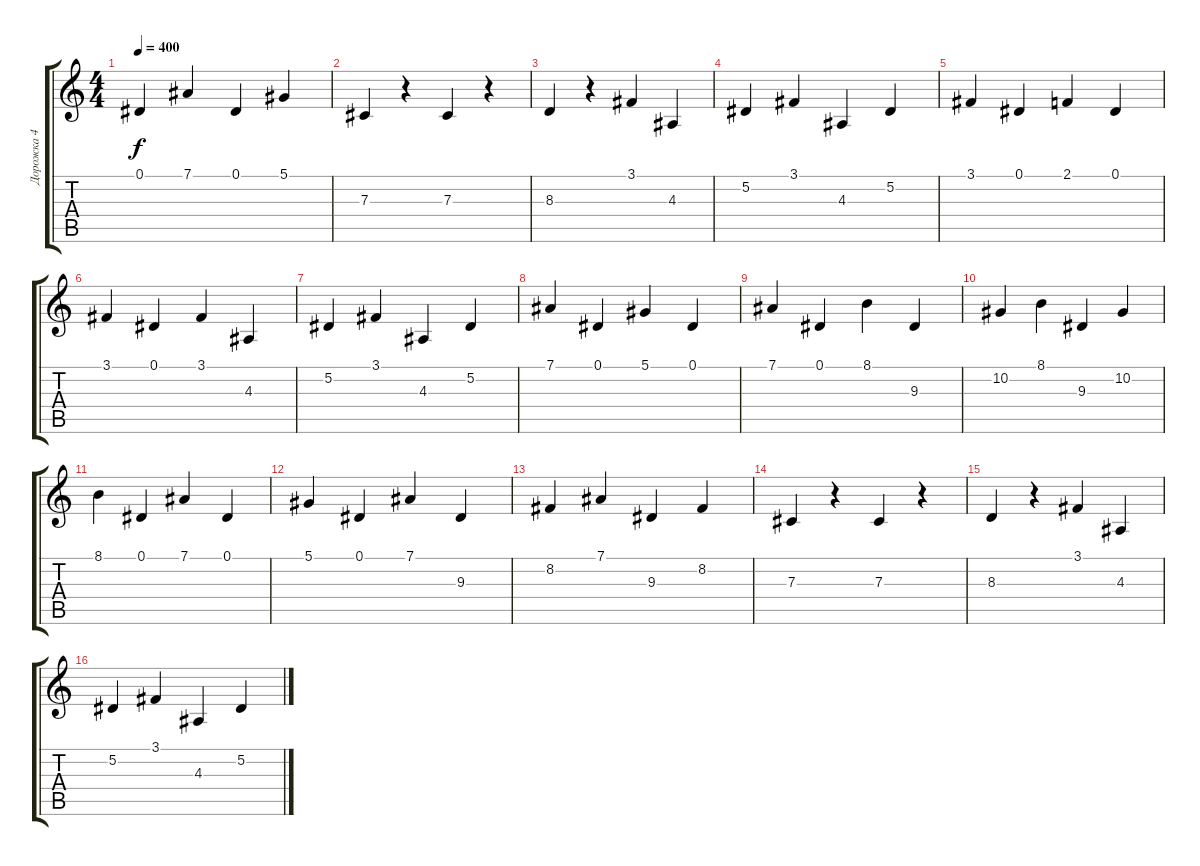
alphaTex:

\track ("Дорожка 4" "Дорожка 4") {instrument lead1square}
\staff {score tabs}
\tuning (Eb4 Bb3 Gb3 Db3 Ab2 Eb2) {hide}
\ts (4 4)
\tempo 400
\clef g2
\ks c
0.1.4{dy f} 7.1.4 0.1.4 5.1.4 |
7.3.4 r.4 7.3.4 r.4 |
8.3.4 r.4 3.1.4 4.3.4 |
5.2.4 3.1.4 4.3.4 5.2.4 |
3.1.4 0.1.4 2.1.4 0.1.4 |
3.1.4 0.1.4 3.1.4 4.3.4 |
5.2.4 3.1.4 4.3.4 5.2.4 |
7.1.4 0.1.4 5.1.4 0.1.4 |
7.1.4 0.1.4 8.1.4 9.3.4 |
10.2.4 8.1.4 9.3.4 10.2.4 |
8.1.4 0.1.4 7.1.4 0.1.4 |
5.1.4 0.1.4 7.1.4 9.3.4 |
8.2.4 7.1.4 9.3.4 8.2.4 |
7.3.4 r.4 7.3.4 r.4 |
8.3.4 r.4 3.1.4 4.3.4 |
5.2.4 3.1.4 4.3.4 5.2.4
